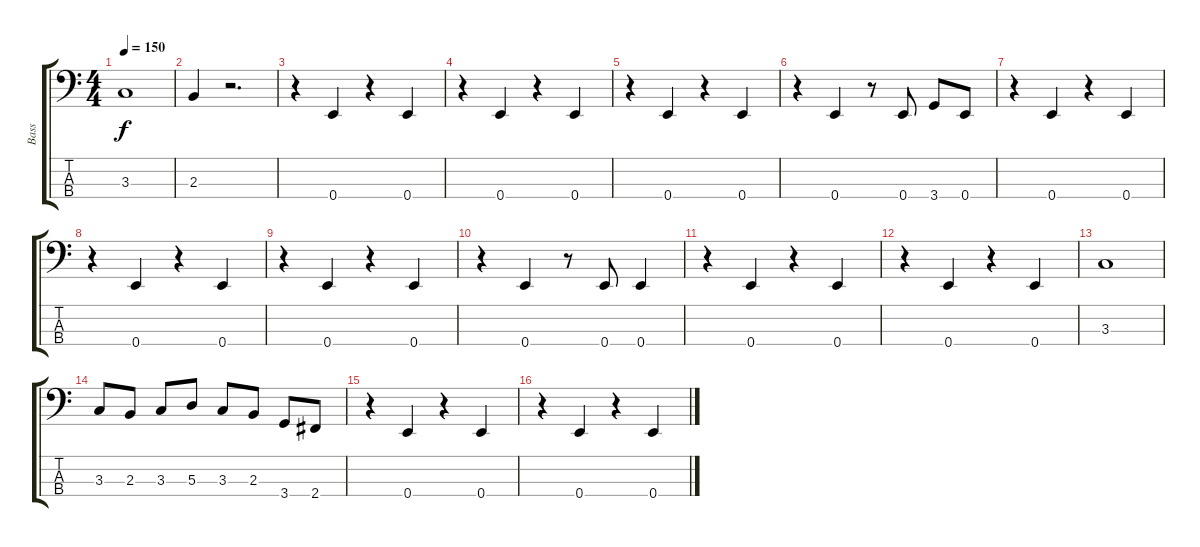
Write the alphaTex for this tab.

\track ("Bass" "Bass") {instrument electricbasspick}
\staff {score tabs}
\tuning (G2 D2 A1 E1) {hide}
\ts (4 4)
\tempo 150
\clef f4
\ks c
3.3.1{dy f} |
2.3.4 r.2{d} |
r.4 0.4.4 r.4 0.4.4 |
r.4 0.4.4 r.4 0.4.4 |
r.4 0.4.4 r.4 0.4.4 |
r.4 0.4.4 r.8 0.4.8 3.4.8 0.4.8 |
r.4 0.4.4 r.4 0.4.4 |
r.4 0.4.4 r.4 0.4.4 |
r.4 0.4.4 r.4 0.4.4 |
r.4 0.4.4 r.8 0.4.8 0.4.4 |
r.4 0.4.4 r.4 0.4.4 |
r.4 0.4.4 r.4 0.4.4 |
3.3.1 |
3.3.8 2.3.8 3.3.8 5.3.8 3.3.8 2.3.8 3.4.8 2.4.8 |
r.4 0.4.4 r.4 0.4.4 |
r.4 0.4.4 r.4 0.4.4
